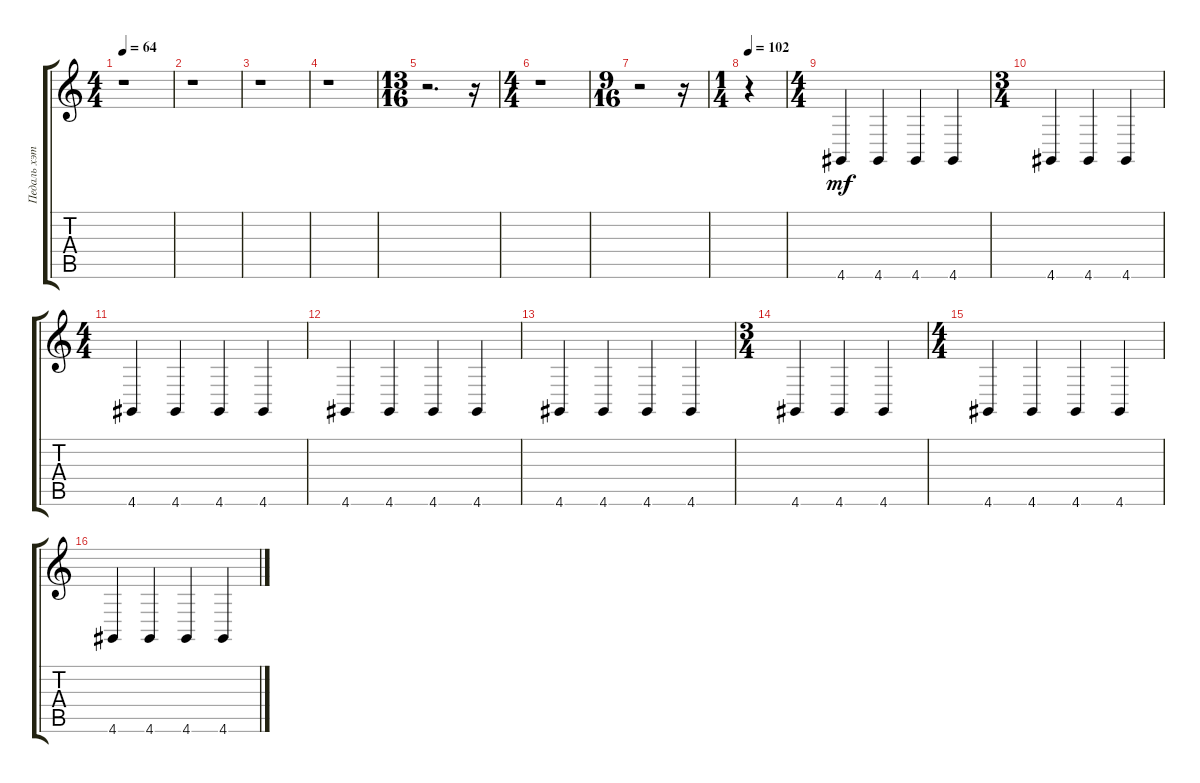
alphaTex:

\track ("Педаль хэт" "Педаль хэт") {instrument acousticgrandpiano}
\staff {score tabs}
\tuning (E4 B3 G3 D3 A2 E2) {hide}
\ts (4 4)
\tempo 64
\clef g2
\ks c
r.1{dy mf} |
r.1 |
r.1 |
r.1 |
\ts (13 16)
r.2{d} r.16 |
\ts (4 4)
r.1 |
\ts (9 16)
r.2 r.16 |
\ts (1 4)
\tempo 102
r.4 |
\ts (4 4)
4.6.4 4.6.4 4.6.4 4.6.4 |
\ts (3 4)
4.6.4 4.6.4 4.6.4 |
\ts (4 4)
4.6.4 4.6.4 4.6.4 4.6.4 |
4.6.4 4.6.4 4.6.4 4.6.4 |
4.6.4 4.6.4 4.6.4 4.6.4 |
\ts (3 4)
4.6.4 4.6.4 4.6.4 |
\ts (4 4)
4.6.4 4.6.4 4.6.4 4.6.4 |
4.6.4 4.6.4 4.6.4 4.6.4
